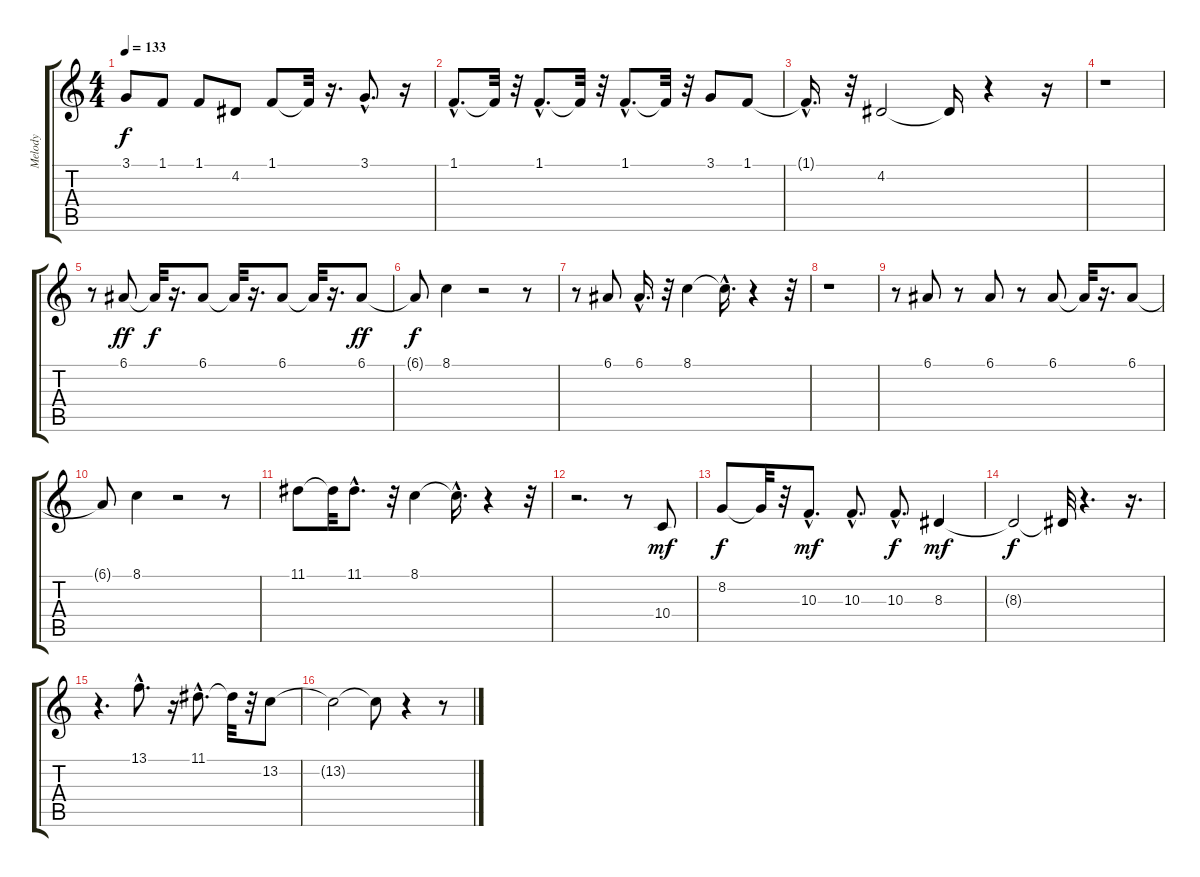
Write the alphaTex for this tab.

\track ("Melody" "Melody") {instrument synthbrass1}
\staff {score tabs}
\tuning (E4 B3 G3 D3 A2 E2) {hide}
\ts (4 4)
\tempo 133
\clef g2
\ks c
3.1{t}.8{dy f} 1.1.8 1.1.8 4.2.8 1.1.8 1.1{t}.32 r.16{d} 3.1{hac}.8{d} r.16 |
1.1{hac}.8{d} 1.1{t}.32 r.32 1.1{hac}.8{d} 1.1{t}.32 r.32 1.1{hac}.8{d} 1.1{t}.32 r.32 3.1.8 1.1.8 |
1.1{hac t}.16{d} r.32 4.2.2 4.2{t}.16 r.4 r.16 |
r.1 |
r.8 6.1.8{dy ff} 6.1{t}.32{dy f} r.16{d} 6.1.8 6.1{t}.32 r.16{d} 6.1.8 6.1{t}.32 r.16{d} 6.1.8{dy ff} |
6.1{t}.8{dy f} 8.1.4 r.2 r.8 |
r.8 6.1.8 6.1{hac}.16{d} r.32 8.1.4 8.1{hac t}.16{d} r.4 r.32 |
r.1 |
r.8 6.1.8 r.8 6.1.8 r.8 6.1.8 6.1{t}.32 r.16{d} 6.1.8 |
6.1{t}.8 8.1.4 r.2 r.8 |
11.1.8 11.1{t}.32 11.1{hac}.8{d} r.32 8.1.4 8.1{hac t}.16{d} r.4 r.32 |
r.2{d} r.8 10.4.8{dy mf} |
8.2.8{dy f} 8.2{t}.32 r.32 10.3{hac}.8{d dy mf} 10.3{hac}.8{d} 10.3{hac}.8{d dy f} 8.3.4{dy mf} |
8.3{t}.2{dy f} 8.3{t}.32 r.4{d} r.16{d} |
r.4{d} 13.1{hac}.8{d} r.16 11.1{hac}.8{d} 11.1{t}.32 r.32 13.2.8 |
13.2{t}.2 13.2{t}.8 r.4 r.8
